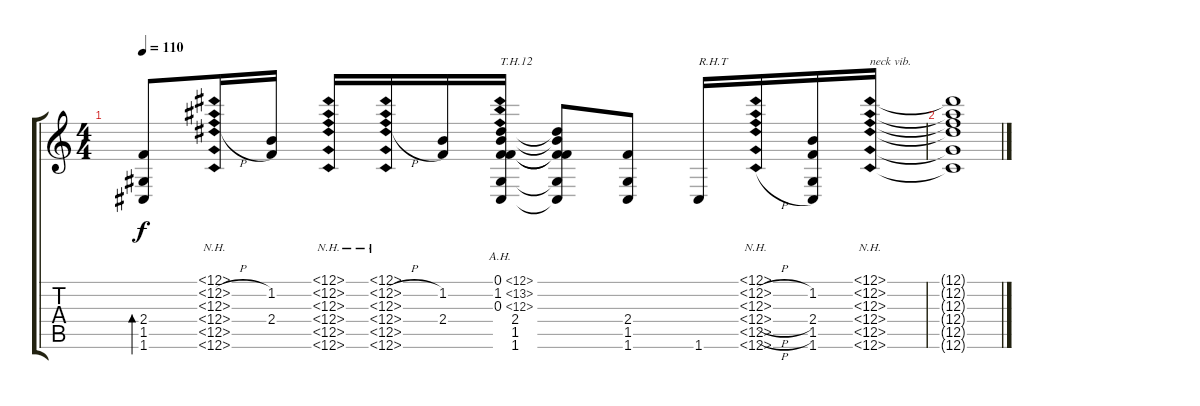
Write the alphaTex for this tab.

\track "" {instrument acousticguitarsteel}
\staff {score tabs}
\tuning (Eb4 Bb3 F3 Eb3 G2 C2) {hide}
\ts (4 4)
\tempo 110
\clef g2
\ks c
(2.4 1.5 1.6).8{bd 120 dy f} (12.1{nh} 12.2{nh h} 12.3{nh} 12.4{nh h} 12.5{nh} 12.6{nh}).16 (1.2 2.4).16 (12.1{nh} 12.2{nh} 12.3{nh} 12.4{nh} 12.5{nh} 12.6{nh}).16 (12.1{nh} 12.2{nh h} 12.3{nh} 12.4{nh h} 12.5{nh} 12.6{nh}).16 (1.2 2.4).16 (0.1{ah 12} 1.2{ah 12} 0.3{ah 12} 2.4 1.5 1.6).16{txt "T.H.12"} (0.1{t} 1.2{t} 0.3{t} 2.4{t} 1.5{t} 1.6{t}).8 (2.4 1.5 1.6).8 1.6.16{txt "R.H.T"} (12.1{nh} 12.2{nh h} 12.3{nh} 12.4{nh h} 12.5{nh h} 12.6{nh h}).16 (1.2 2.4 1.5 1.6).16 (12.1{nh} 12.2{nh} 12.3{nh} 12.4{nh} 12.5{nh} 12.6{nh}).16{txt "neck vib."} |
(12.1{t} 12.2{t} 12.3{t} 12.4{t} 12.5{t} 12.6{t}).1
